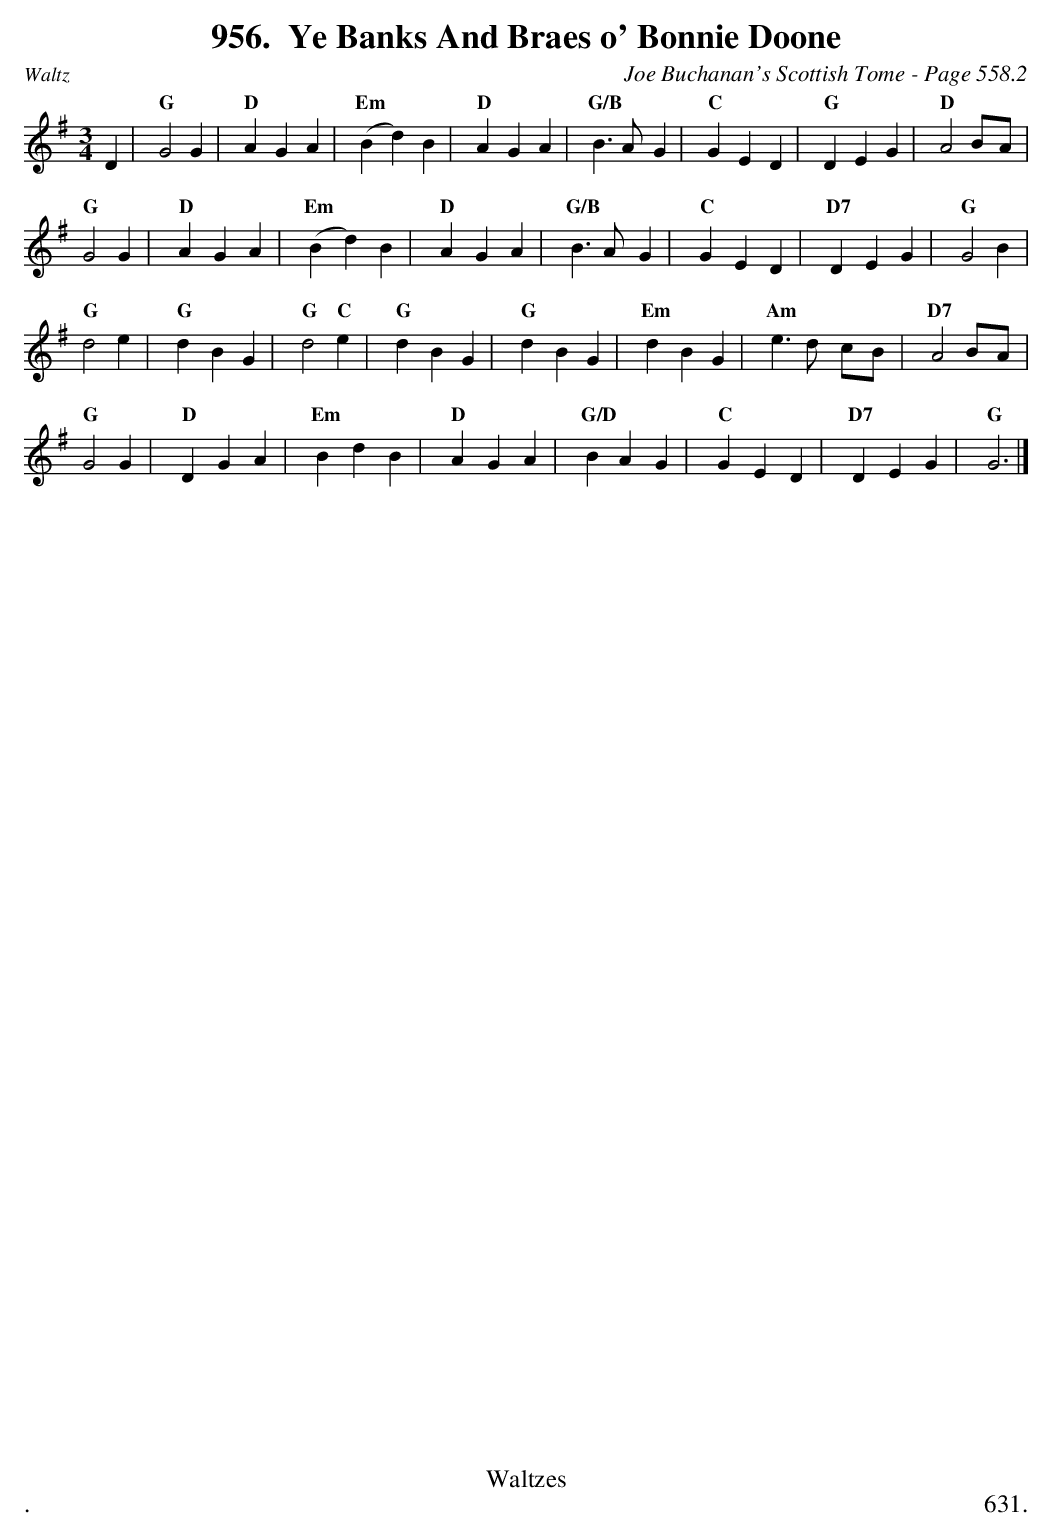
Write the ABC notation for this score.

X:1
T:Ye Banks And Braes o' Bonnie Doone
C:Joe Buchanan's Scottish Tome - Page 558.2
L:1/4
M:3/4
K:G
D | "G"G2 G | "D"A G A | "Em"(B d) B | "D"A G A | "G/B"B>A G | "C"G E D | "G"D E G | "D"A2 B/A/ |
"G"G2 G | "D"A G A | "Em"(B d) B | "D"A G A | "G/B"B>A G | "C"G E D | "D7"D E G | "G"G2 B |
"G"d2 e | "G"d B G | "G"d2 "C"e | "G"d B G | "G"d B G | "Em"d B G | "Am"e>d c/B/ | "D7"A2 B/A/ |
"G"G2 G | "D"D G A | "Em"B d B | "D"A G A | "G/D"B A G | "C"G E D | "D7"D E G | "G"G3 |]
